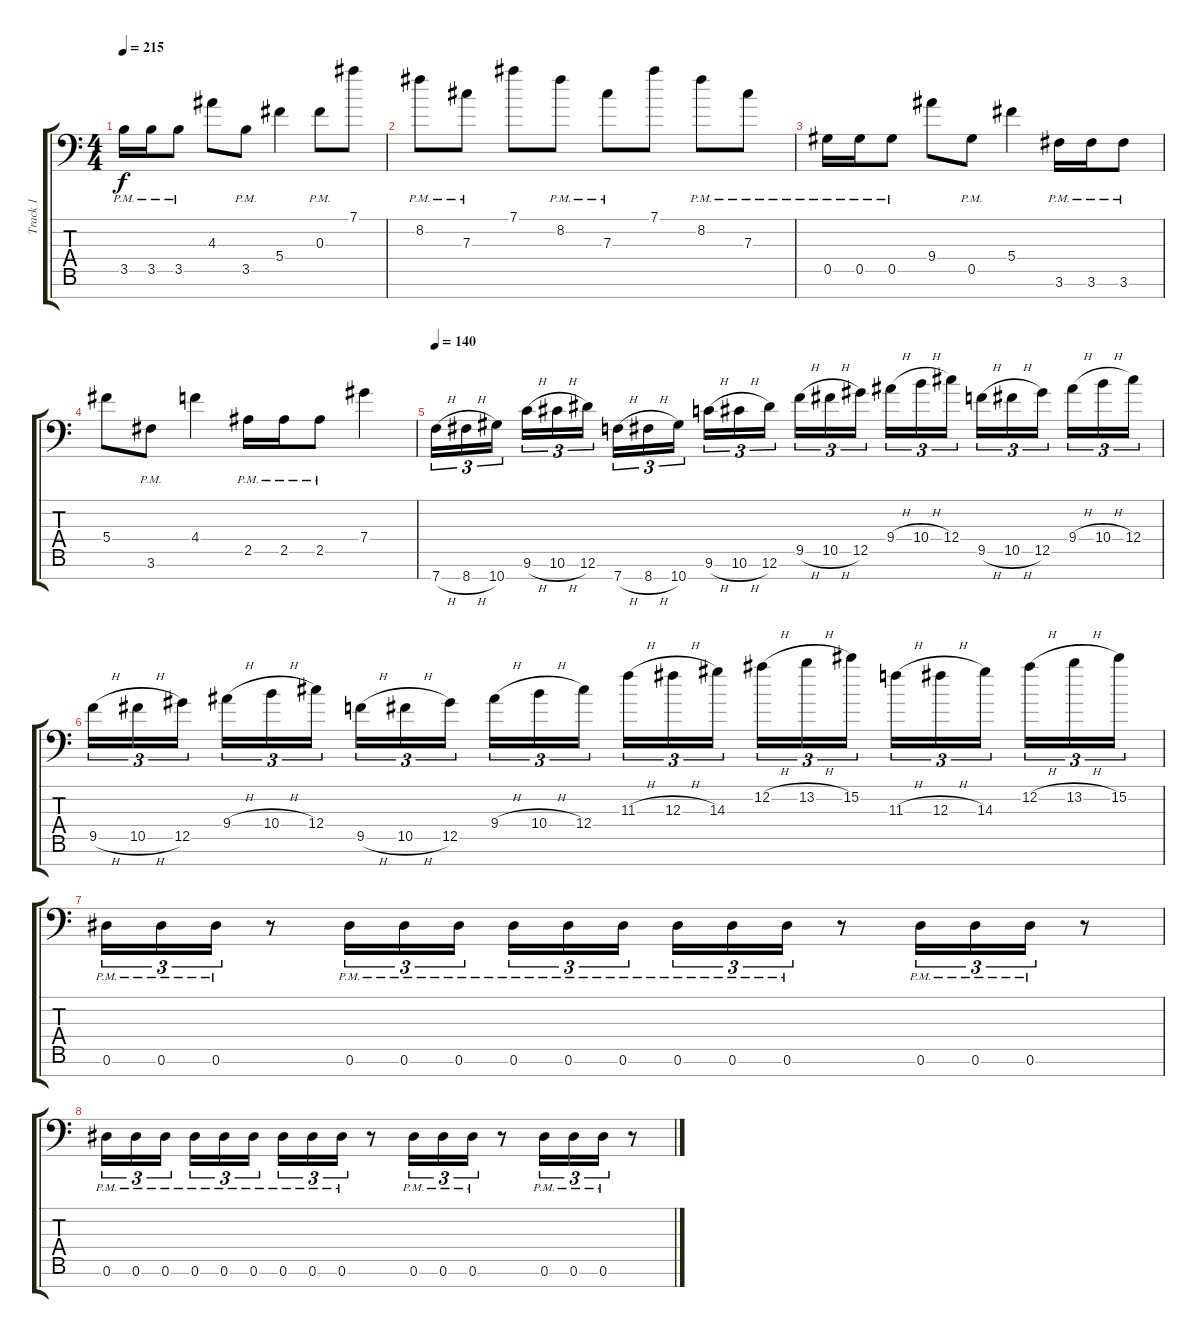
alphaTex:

\track ("Track 1" "Track 1") {instrument overdrivenguitar}
\staff {score tabs}
\tuning (Eb4 Bb3 Gb3 Db3 Ab2 Eb2 Bb1) {hide}
\ts (4 4)
\tempo 215
\clef f4
\ks c
3.5{pm}.16{dy f} 3.5{pm}.16 3.5{pm}.8 4.3.8 3.5{pm}.8 5.4.4 0.3{pm}.8 7.1.8 |
8.2{pm}.8 7.3{pm}.8 7.1.8 8.2{pm}.8 7.3{pm}.8 7.1.8 8.2{pm}.8 7.3{pm}.8 |
0.5{pm}.16 0.5{pm}.16 0.5{pm}.8 9.4.8 0.5{pm}.8 5.4.4 3.6{pm}.16 3.6{pm}.16 3.6{pm}.8 |
5.4.8 3.6{pm}.8 4.4.4 2.5{pm}.16 2.5{pm}.16 2.5{pm}.8 7.4.4 |
\tempo 140
7.7{h}.16{tu (3 2)} 8.7{h}.16{tu (3 2)} 10.7.16{tu (3 2) beam splitsecondary} 9.6{h}.16{tu (3 2)} 10.6{h}.16{tu (3 2)} 12.6.16{tu (3 2)} 7.7{h}.16{tu (3 2)} 8.7{h}.16{tu (3 2)} 10.7.16{tu (3 2) beam splitsecondary} 9.6{h}.16{tu (3 2)} 10.6{h}.16{tu (3 2)} 12.6.16{tu (3 2)} 9.5{h}.16{tu (3 2)} 10.5{h}.16{tu (3 2)} 12.5.16{tu (3 2) beam splitsecondary} 9.4{h}.16{tu (3 2)} 10.4{h}.16{tu (3 2)} 12.4.16{tu (3 2)} 9.5{h}.16{tu (3 2)} 10.5{h}.16{tu (3 2)} 12.5.16{tu (3 2) beam splitsecondary} 9.4{h}.16{tu (3 2)} 10.4{h}.16{tu (3 2)} 12.4.16{tu (3 2)} |
9.5{h}.16{tu (3 2)} 10.5{h}.16{tu (3 2)} 12.5.16{tu (3 2) beam splitsecondary} 9.4{h}.16{tu (3 2)} 10.4{h}.16{tu (3 2)} 12.4.16{tu (3 2)} 9.5{h}.16{tu (3 2)} 10.5{h}.16{tu (3 2)} 12.5.16{tu (3 2) beam splitsecondary} 9.4{h}.16{tu (3 2)} 10.4{h}.16{tu (3 2)} 12.4.16{tu (3 2)} 11.3{h}.16{tu (3 2)} 12.3{h}.16{tu (3 2)} 14.3.16{tu (3 2) beam splitsecondary} 12.2{h}.16{tu (3 2)} 13.2{h}.16{tu (3 2)} 15.2.16{tu (3 2)} 11.3{h}.16{tu (3 2)} 12.3{h}.16{tu (3 2)} 14.3.16{tu (3 2) beam splitsecondary} 12.2{h}.16{tu (3 2)} 13.2{h}.16{tu (3 2)} 15.2.16{tu (3 2)} |
0.6{pm}.16{tu (3 2)} 0.6{pm}.16{tu (3 2)} 0.6{pm}.16{tu (3 2)} r.8 0.6{pm}.16{tu (3 2)} 0.6{pm}.16{tu (3 2)} 0.6{pm}.16{tu (3 2) beam splitsecondary} 0.6{pm}.16{tu (3 2)} 0.6{pm}.16{tu (3 2)} 0.6{pm}.16{tu (3 2)} 0.6{pm}.16{tu (3 2)} 0.6{pm}.16{tu (3 2)} 0.6{pm}.16{tu (3 2)} r.8 0.6{pm}.16{tu (3 2)} 0.6{pm}.16{tu (3 2)} 0.6{pm}.16{tu (3 2)} r.8 |
0.6{pm}.16{tu (3 2)} 0.6{pm}.16{tu (3 2)} 0.6{pm}.16{tu (3 2) beam splitsecondary} 0.6{pm}.16{tu (3 2)} 0.6{pm}.16{tu (3 2)} 0.6{pm}.16{tu (3 2)} 0.6{pm}.16{tu (3 2)} 0.6{pm}.16{tu (3 2)} 0.6{pm}.16{tu (3 2)} r.8 0.6{pm}.16{tu (3 2)} 0.6{pm}.16{tu (3 2)} 0.6{pm}.16{tu (3 2)} r.8 0.6{pm}.16{tu (3 2)} 0.6{pm}.16{tu (3 2)} 0.6{pm}.16{tu (3 2)} r.8
